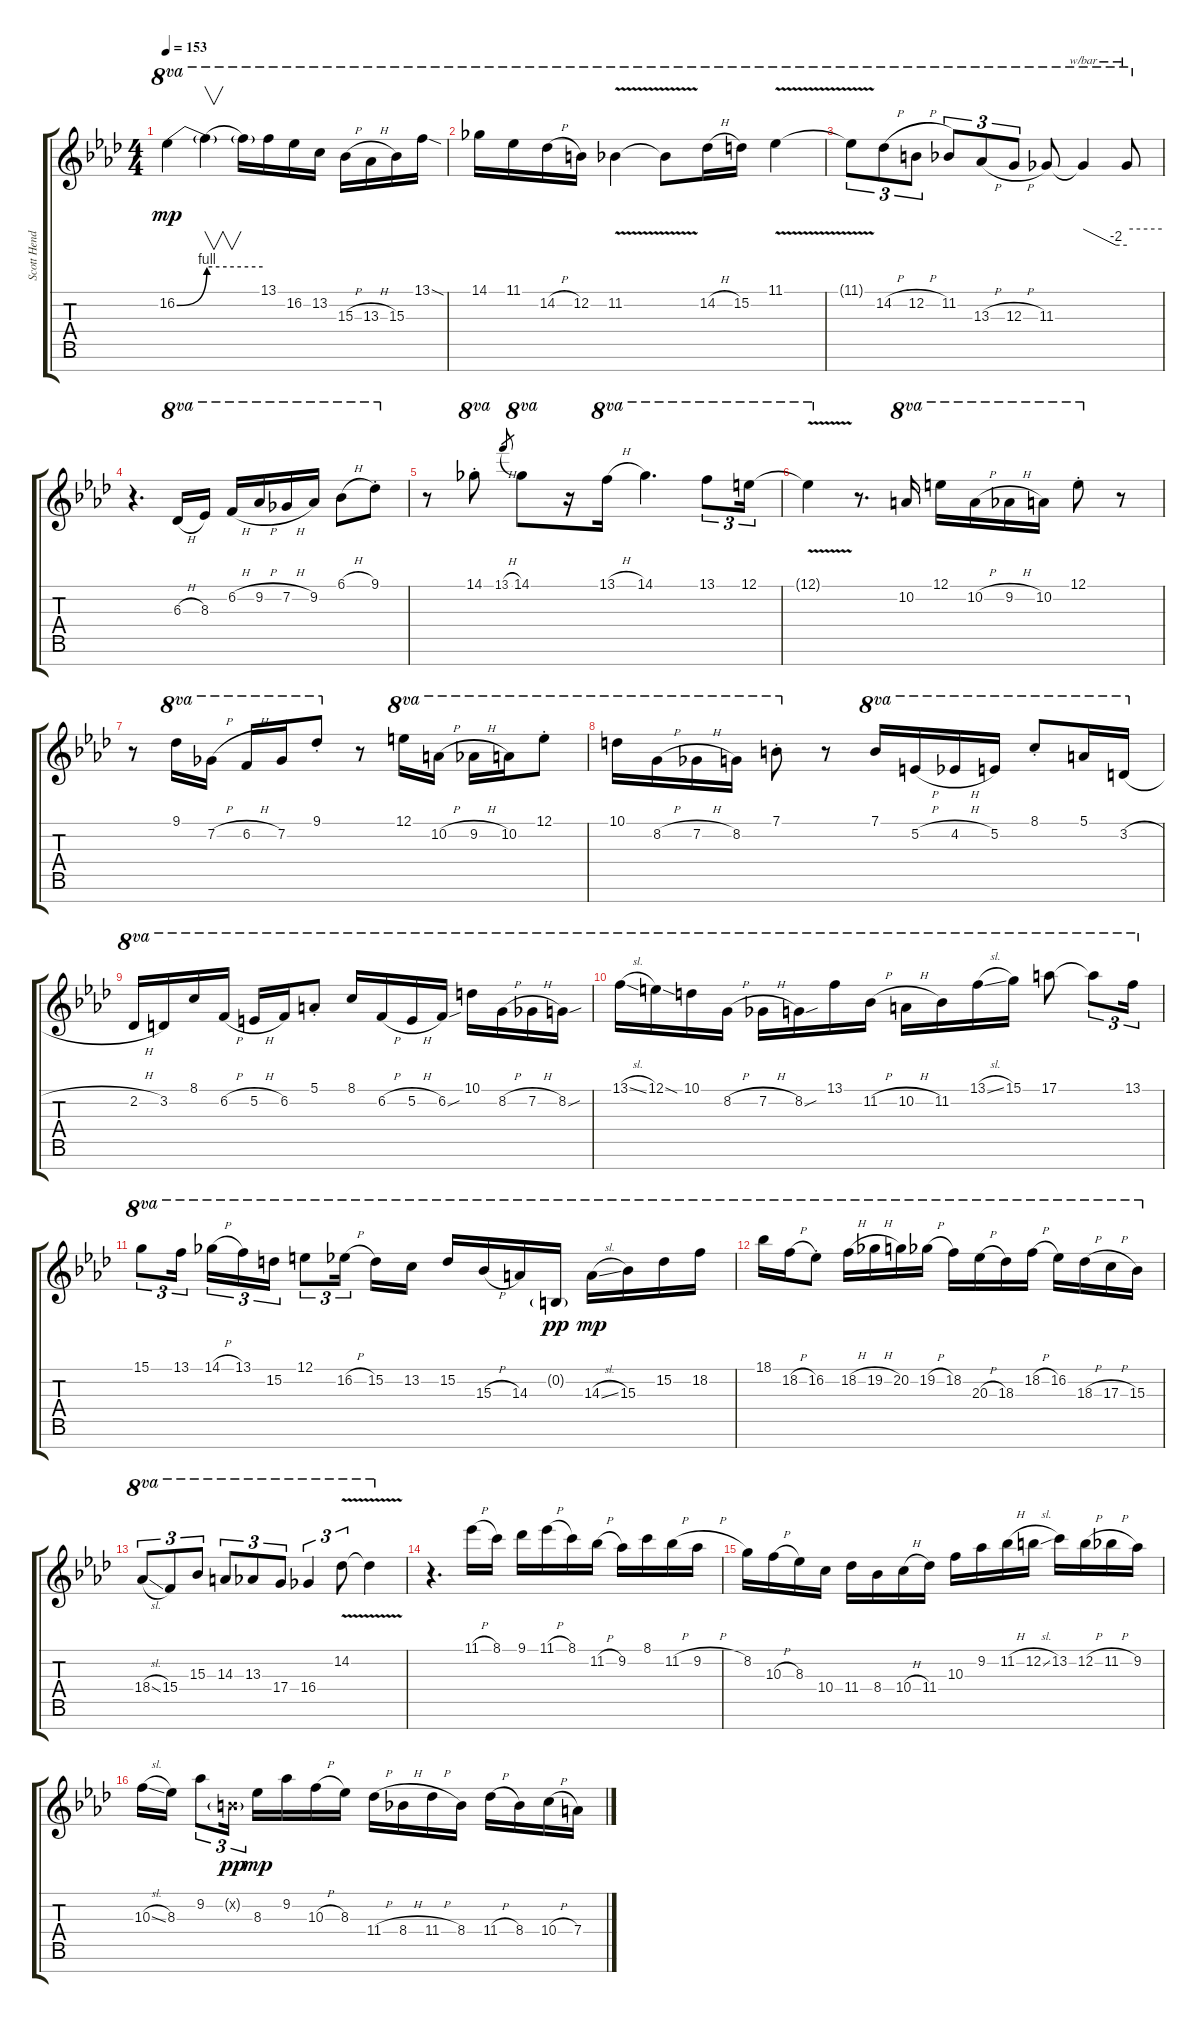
\track ("Scott Henderson - 7-string Dist. Gtr. #2" "Scott Hend") {instrument distortionguitar}
\staff {score tabs}
\tuning (E4 B3 G3 D3 A2 E2 B1) {hide}
\ts (4 4)
\tempo 153
\clef g2
\ks ab
16.2{be (bend 0 0 60 4)}.4{ot 8va dy mp} 16.2{be (hold 0 4 60 4) t}.4{v ot 8va} 16.2{t}.16{ot 8va} 13.1.16{ot 8va} 16.2.16{ot 8va} 13.2.16{ot 8va} 15.3{h}.16{ot 8va} 13.3{h}.16{ot 8va} 15.3.16{ot 8va} 13.1{sod}.16{ot 8va} |
14.1.16{ot 8va} 11.1.16{ot 8va} 14.2{h}.16{ot 8va} 12.2.16{ot 8va} 11.2{v}.4{ot 8va} 11.2{v t}.8{ot 8va} 14.2{h}.16{ot 8va} 15.2.16{ot 8va} 11.1{v}.4{ot 8va} |
11.1{v t}.8{tu (3 2) ot 8va} 14.2{h}.8{tu (3 2) ot 8va} 12.2{h}.8{tu (3 2) ot 8va} 11.2.8{tu (3 2) ot 8va} 13.3{h}.8{tu (3 2) ot 8va} 12.3{h}.8{tu (3 2) ot 8va} 11.3.8{ot 8va} 11.3{t}.4{tbe (custom default 0 0 45 -8 60 -8) ot 8va} 11.3{t}.8{tbe (hold default 0 0 60 0) ot 8va} |
r.4{d} 6.3{h}.16{ot 8va} 8.3.16{ot 8va} 6.2{h}.16{ot 8va} 9.2{h}.16{ot 8va} 7.2{h}.16{ot 8va} 9.2.16{ot 8va} 6.1{h}.8{ot 8va} 9.1{st}.8{ot 8va} |
r.8 14.1{st}.8{ot 8va} 13.1{h}.8{gr} 14.1.8{ot 8va} r.16 13.1{h}.16{ot 8va} 14.1.4{d ot 8va} 13.1.8{tu (3 2) ot 8va} 12.1.16{tu (3 2) ot 8va} |
12.1{v t}.4{ot 8va} r.8{d} 10.2.16{ot 8va} 12.1.16{ot 8va} 10.2{h}.16{ot 8va} 9.2{h}.16{ot 8va} 10.2.16{ot 8va} 12.1{st}.8{ot 8va} r.8 |
r.8 9.1.16{ot 8va} 7.2{h}.16{ot 8va} 6.2{h}.16{ot 8va} 7.2.16{ot 8va} 9.1{st}.8{ot 8va} r.8 12.1.16{ot 8va} 10.2{h}.16{ot 8va} 9.2{h}.16{ot 8va} 10.2.16{ot 8va} 12.1{st}.8{ot 8va} |
10.1.16{ot 8va} 8.2{h}.16{ot 8va} 7.2{h}.16{ot 8va} 8.2.16{ot 8va} 7.1{st}.8{ot 8va} r.8 7.1.16{ot 8va} 5.2{h}.16{ot 8va} 4.2{h}.16{ot 8va} 5.2.16{ot 8va} 8.1{st}.8{ot 8va} 5.1.16{ot 8va} 3.2{h}.16{ot 8va} |
2.2{h}.16{ot 8va} 3.2.16{ot 8va} 8.1.16{ot 8va} 6.2{h}.16{ot 8va} 5.2{h}.16{ot 8va} 6.2.16{ot 8va} 5.1{st}.8{ot 8va} 8.1.16{ot 8va} 6.2{h}.16{ot 8va} 5.2{h}.16{ot 8va} 6.2{sou}.16{ot 8va} 10.1.16{ot 8va} 8.2{h}.16{ot 8va} 7.2{h}.16{ot 8va} 8.2{sou}.16{ot 8va} |
13.1{sl}.16{ot 8va} 12.1{sod}.16{ot 8va} 10.1.16{ot 8va} 8.2{h}.16{ot 8va} 7.2{h}.16{ot 8va} 8.2{sou}.16{ot 8va} 13.1.16{ot 8va} 11.2{h}.16{ot 8va} 10.2{h}.16{ot 8va} 11.2.16{ot 8va} 13.1{sl}.16{ot 8va} 15.1.16{ot 8va} 17.1.8{ot 8va} 17.1{t}.8{tu (3 2) ot 8va} 13.1.16{tu (3 2) ot 8va} |
15.1.8{tu (3 2) ot 8va} 13.1.16{tu (3 2) ot 8va beam splitsecondary} 14.1{h}.16{tu (3 2) ot 8va} 13.1.16{tu (3 2) ot 8va} 15.2.16{tu (3 2) ot 8va} 12.1.8{tu (3 2) ot 8va} 16.2{h}.16{tu (3 2) ot 8va beam splitsecondary} 15.2.16{ot 8va} 13.2.16{ot 8va} 15.2.16{ot 8va} 15.3{h}.16{ot 8va} 14.3.16{ot 8va} 0.2{g}.16{ot 8va dy pp} 14.3{sl}.16{ot 8va dy mp} 15.3.16{ot 8va} 15.2.16{ot 8va} 18.2.16{ot 8va} |
18.1.16{ot 8va} 18.2{h}.16{ot 8va} 16.2{st}.8{ot 8va} 18.2{h}.16{ot 8va} 19.2{h}.16{ot 8va} 20.2.16{ot 8va} 19.2{h}.16{ot 8va} 18.2.16{ot 8va} 20.3{h}.16{ot 8va} 18.3.16{ot 8va} 18.2{h}.16{ot 8va} 16.2.16{ot 8va} 18.3{h}.16{ot 8va} 17.3{h}.16{ot 8va} 15.3.16{ot 8va} |
18.4{sl}.8{tu (3 2) ot 8va} 15.4.8{tu (3 2) ot 8va} 15.3.8{tu (3 2) ot 8va} 14.3.8{tu (3 2) ot 8va} 13.3.8{tu (3 2) ot 8va} 17.4.8{tu (3 2) ot 8va} 16.4.4{tu (3 2) ot 8va} 14.2{v}.8{tu (3 2) ot 8va} 14.2{v t}.4{ot 8va} |
r.4{d} 11.1{h}.16 8.1.16 9.1.16 11.1{h}.16 8.1.16 11.2{h}.16 9.2.16 8.1.16 11.2{h}.16 9.2{h}.16 |
8.2.16 10.3{h}.16 8.3.16 10.4.16 11.4.16 8.4.16 10.4{h}.16 11.4.16 10.3.16 9.2.16 11.2{h}.16 12.2{sl}.16 13.2.16 12.2{h}.16 11.2{h}.16 9.2.16 |
10.3{sl}.16 8.3.16 9.2.8{tu (3 2)} 0.2{g x}.16{tu (3 2) dy pp} 8.3.16{dy mp} 9.2.16 10.3{h}.16 8.3.16 11.4{h}.16 8.4{h}.16 11.4{h}.16 8.4.16 11.4{h}.16 8.4.16 10.4{h}.16 7.4.16
